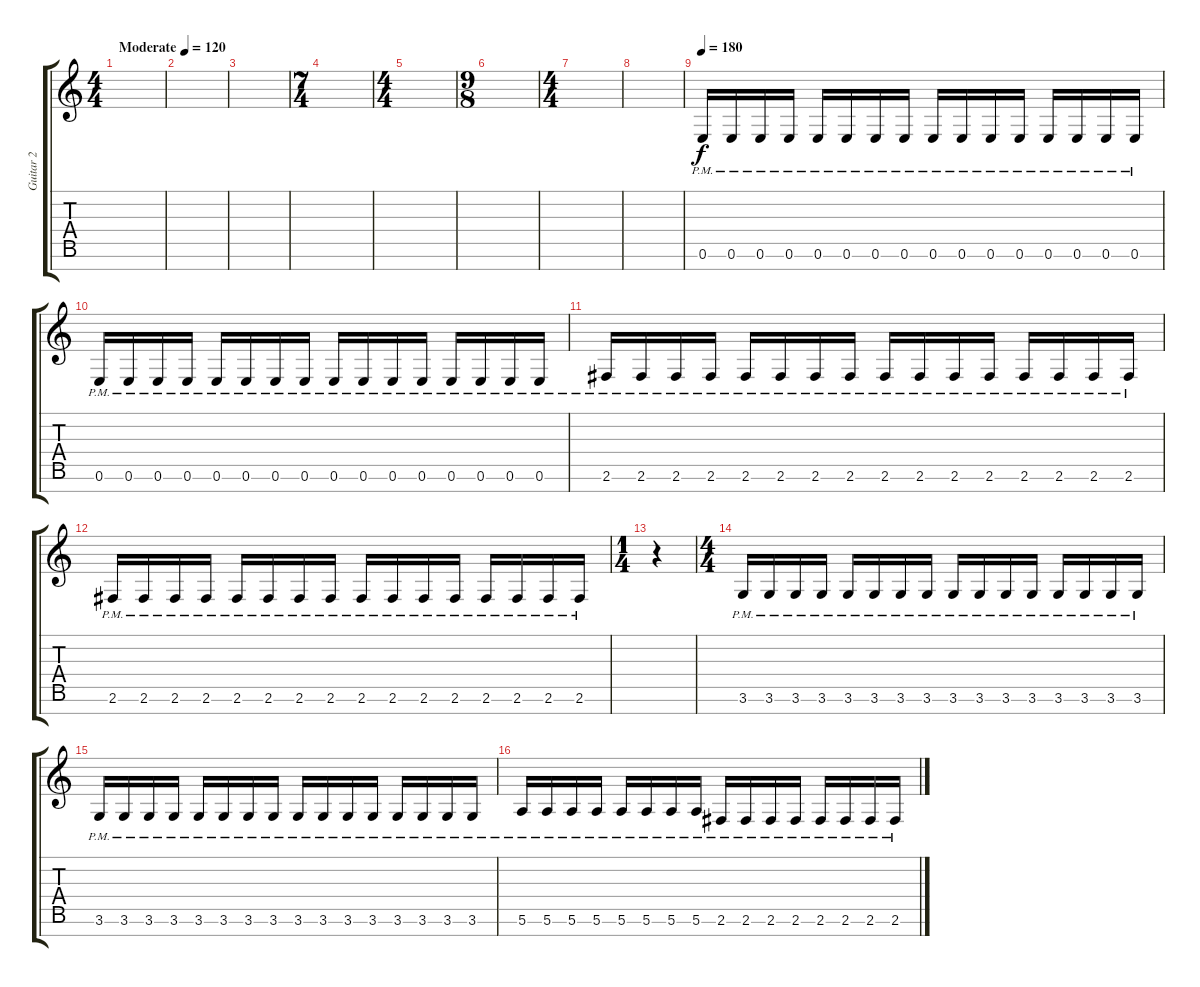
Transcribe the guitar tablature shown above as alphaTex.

\track ("Guitar 2" "Guitar 2") {instrument distortionguitar}
\staff {score tabs}
\tuning (E4 B3 G3 D3 A2 E2 B1) {hide}
\ts (4 4)
\tempo (120 "Moderate")
\tempo 90
\tempo (120 "Moderate")
\clef g2
\ks c
|
|
|
\ts (7 4)
|
\ts (4 4)
|
\ts (9 8)
|
\ts (4 4)
|
|
\tempo 180
0.6{pm}.16 0.6{pm}.16 0.6{pm}.16 0.6{pm}.16 0.6{pm}.16 0.6{pm}.16 0.6{pm}.16 0.6{pm}.16 0.6{pm}.16 0.6{pm}.16 0.6{pm}.16 0.6{pm}.16 0.6{pm}.16 0.6{pm}.16 0.6{pm}.16 0.6{pm}.16 |
0.6{pm}.16 0.6{pm}.16 0.6{pm}.16 0.6{pm}.16 0.6{pm}.16 0.6{pm}.16 0.6{pm}.16 0.6{pm}.16 0.6{pm}.16 0.6{pm}.16 0.6{pm}.16 0.6{pm}.16 0.6{pm}.16 0.6{pm}.16 0.6{pm}.16 0.6{pm}.16 |
2.6{pm}.16 2.6{pm}.16 2.6{pm}.16 2.6{pm}.16 2.6{pm}.16 2.6{pm}.16 2.6{pm}.16 2.6{pm}.16 2.6{pm}.16 2.6{pm}.16 2.6{pm}.16 2.6{pm}.16 2.6{pm}.16 2.6{pm}.16 2.6{pm}.16 2.6{pm}.16 |
2.6{pm}.16 2.6{pm}.16 2.6{pm}.16 2.6{pm}.16 2.6{pm}.16 2.6{pm}.16 2.6{pm}.16 2.6{pm}.16 2.6{pm}.16 2.6{pm}.16 2.6{pm}.16 2.6{pm}.16 2.6{pm}.16 2.6{pm}.16 2.6{pm}.16 2.6{pm}.16 |
\ts (1 4)
r.4 |
\ts (4 4)
3.6{pm}.16 3.6{pm}.16 3.6{pm}.16 3.6{pm}.16 3.6{pm}.16 3.6{pm}.16 3.6{pm}.16 3.6{pm}.16 3.6{pm}.16 3.6{pm}.16 3.6{pm}.16 3.6{pm}.16 3.6{pm}.16 3.6{pm}.16 3.6{pm}.16 3.6{pm}.16 |
3.6{pm}.16 3.6{pm}.16 3.6{pm}.16 3.6{pm}.16 3.6{pm}.16 3.6{pm}.16 3.6{pm}.16 3.6{pm}.16 3.6{pm}.16 3.6{pm}.16 3.6{pm}.16 3.6{pm}.16 3.6{pm}.16 3.6{pm}.16 3.6{pm}.16 3.6{pm}.16 |
5.6{pm}.16 5.6{pm}.16 5.6{pm}.16 5.6{pm}.16 5.6{pm}.16 5.6{pm}.16 5.6{pm}.16 5.6{pm}.16 2.6{pm}.16 2.6{pm}.16 2.6{pm}.16 2.6{pm}.16 2.6{pm}.16 2.6{pm}.16 2.6{pm}.16 2.6{pm}.16
